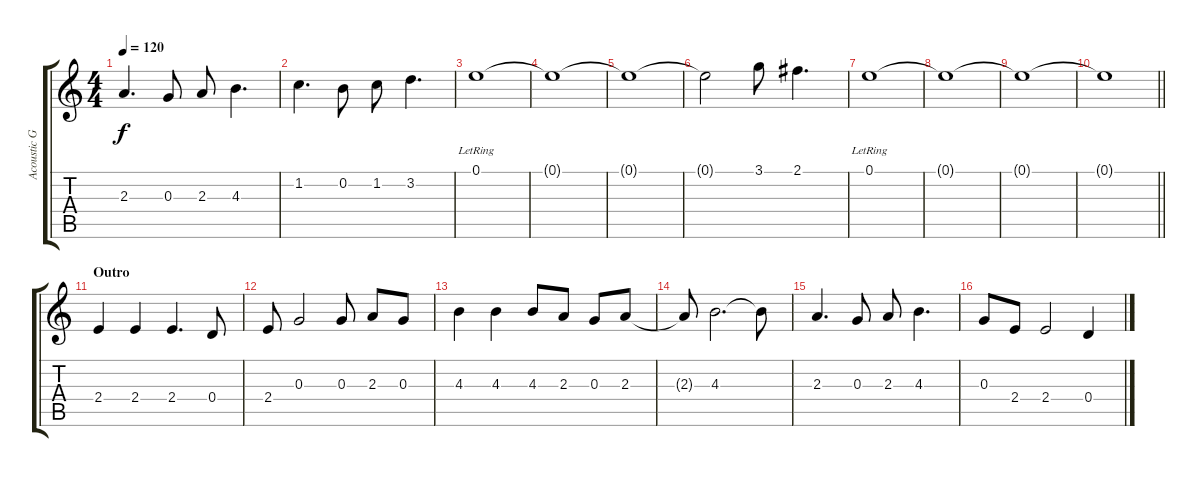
\track ("Acoustic Guitar 1" "Acoustic G") {instrument acousticguitarsteel}
\staff {score tabs}
\tuning (E4 B3 G3 D3 A2 E2) {hide}
\ts (4 4)
\tempo 120
\clef g2
\ks c
2.3.4{d dy f} 0.3.8 2.3.8 4.3.4{d} |
1.2.4{d} 0.2.8 1.2.8 3.2.4{d} |
0.1{lr}.1 |
0.1{t}.1 |
0.1{t}.1 |
0.1{t}.2 3.1.8 2.1.4{d} |
0.1{lr}.1 |
0.1{t}.1 |
0.1{t}.1 |
\barLineRight lightlight
0.1{t}.1 |
\section ("" "Outro")
2.4.4 2.4.4 2.4.4{d} 0.4.8 |
2.4.8 0.3.2 0.3.8 2.3.8 0.3.8 |
4.3.4 4.3.4 4.3.8 2.3.8 0.3.8 2.3.8 |
2.3{t}.8 4.3.2{d} 4.3{t}.8 |
2.3.4{d} 0.3.8 2.3.8 4.3.4{d} |
0.3.8 2.4.8 2.4.2 0.4.4
